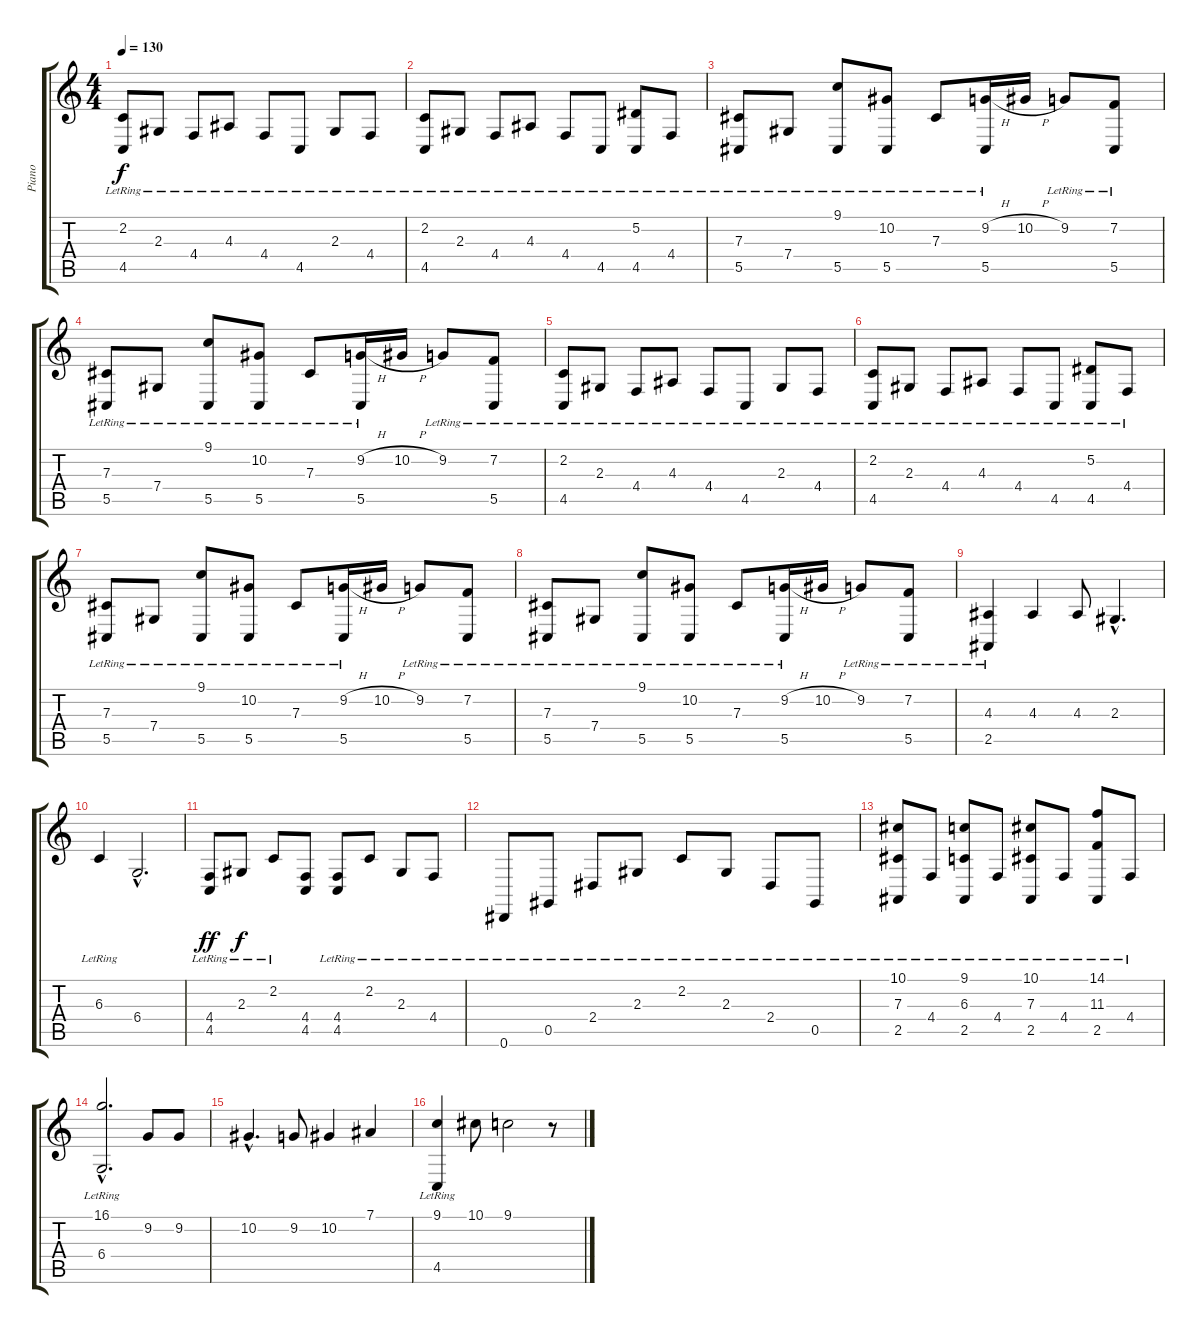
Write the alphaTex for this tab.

\track ("Piano" "Piano") {instrument brightacousticpiano}
\staff {score tabs}
\tuning (Eb4 Bb3 Gb3 Db3 Ab2 Eb2) {hide}
\ts (4 4)
\tempo 130
\clef g2
\ks c
(2.2{lr} 4.5{lr}).8{dy f} 2.3{lr}.8 4.4{lr}.8 4.3{lr}.8 4.4{lr}.8 4.5{lr}.8 2.3{lr}.8 4.4{lr}.8 |
(2.2{lr} 4.5{lr}).8 2.3{lr}.8 4.4{lr}.8 4.3{lr}.8 4.4{lr}.8 4.5{lr}.8 (5.2{lr} 4.5{lr}).8 4.4{lr}.8 |
(7.3{lr} 5.5{lr}).8 7.4{lr}.8 (9.1{lr} 5.5{lr}).8 (10.2{lr} 5.5{lr}).8 7.3{lr}.8 (9.2{h} 5.5{lr}).16 10.2{h}.16 9.2{lr}.8 (7.2{lr} 5.5{lr}).8 |
(7.3{lr} 5.5{lr}).8 7.4{lr}.8 (9.1{lr} 5.5{lr}).8 (10.2{lr} 5.5{lr}).8 7.3{lr}.8 (9.2{h} 5.5{lr}).16 10.2{h}.16 9.2{lr}.8 (7.2{lr} 5.5{lr}).8 |
(2.2{lr} 4.5{lr}).8 2.3{lr}.8 4.4{lr}.8 4.3{lr}.8 4.4{lr}.8 4.5{lr}.8 2.3{lr}.8 4.4{lr}.8 |
(2.2{lr} 4.5{lr}).8 2.3{lr}.8 4.4{lr}.8 4.3{lr}.8 4.4{lr}.8 4.5{lr}.8 (5.2{lr} 4.5{lr}).8 4.4{lr}.8 |
(7.3{lr} 5.5{lr}).8 7.4{lr}.8 (9.1{lr} 5.5{lr}).8 (10.2{lr} 5.5{lr}).8 7.3{lr}.8 (9.2{h} 5.5{lr}).16 10.2{h}.16 9.2{lr}.8 (7.2{lr} 5.5{lr}).8 |
(7.3{lr} 5.5{lr}).8 7.4{lr}.8 (9.1{lr} 5.5{lr}).8 (10.2{lr} 5.5{lr}).8 7.3{lr}.8 (9.2{h} 5.5{lr}).16 10.2{h}.16 9.2{lr}.8 (7.2{lr} 5.5{lr}).8 |
(4.3{lr} 2.5{lr}).4 4.3.4 4.3.8 2.3{hac}.4{d} |
6.3{lr}.4 6.4{hac}.2{d} |
(4.4{lr} 4.5{lr}).8{dy ff volume 13} 2.3{lr}.8{dy f} 2.2{lr}.8 (4.4 4.5).8 (4.4 4.5{lr}).8 2.2{lr}.8 2.3{lr}.8 4.4{lr}.8 |
0.6{lr}.8 0.5{lr}.8 2.4{lr}.8 2.3{lr}.8 2.2{lr}.8 2.3{lr}.8 2.4{lr}.8 0.5{lr}.8 |
(10.1{lr} 7.3{lr} 2.5{lr}).8 4.4{lr}.8 (9.1{lr} 6.3{lr} 2.5{lr}).8 4.4{lr}.8 (10.1{lr} 7.3{lr} 2.5{lr}).8 4.4{lr}.8 (14.1{lr} 11.3{lr} 2.5{lr}).8 4.4{lr}.8 |
(16.1{hac lr} 6.4{hac lr}).2{d} 9.2.8 9.2.8 |
10.2{hac}.4{d} 9.2.8 10.2.4 7.1.4 |
(9.1 4.5{lr}).4 10.1.8 9.1.2 r.8
